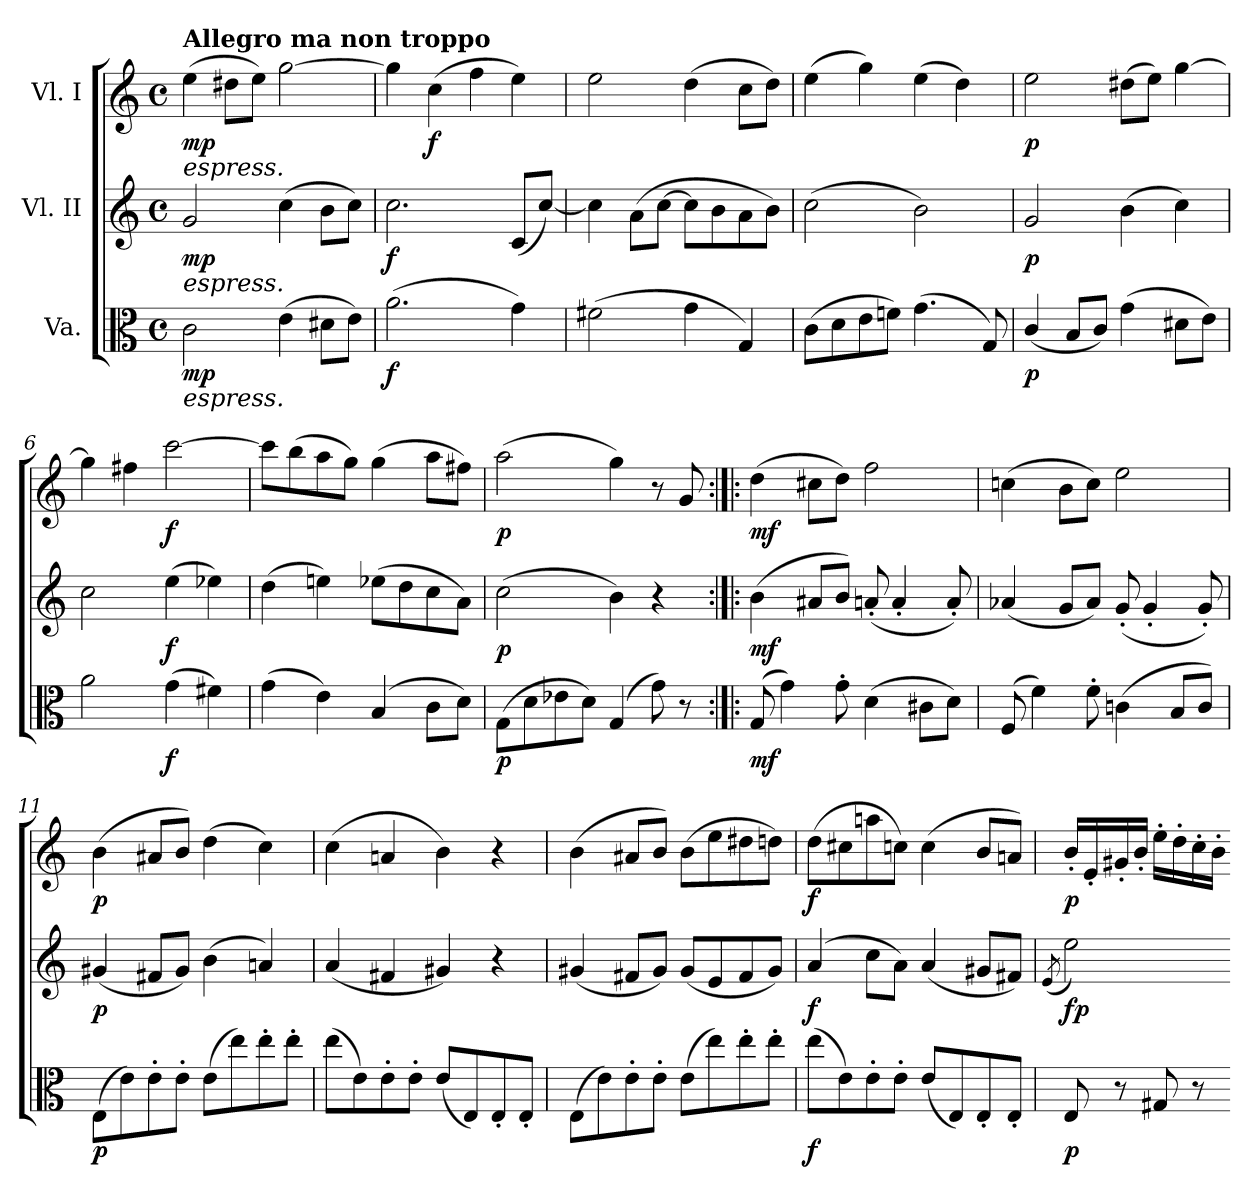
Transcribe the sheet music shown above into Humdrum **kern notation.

**kern	**dynam	**kern	**dynam	**kern	**dynam
*part3	*part3	*part2	*part2	*part1	*part1
*staff3	*staff3	*staff2	*staff2	*staff1	*staff1
*I"Va.	*	*I"Vl. II	*	*I"Vl. I	*
*clefC3	*	*clefG2	*	*clefG2	*
*k[]	*	*k[]	*	*k[]	*
*M4/4	*	*M4/4	*	*M4/4	*
*met(c)	*	*met(c)	*	*met(c)	*
=1	=1	=1	=1	=1	=1
!	!	!	!	!LO:TX:b:i:t=espress.	!
!	!	!	!	!LO:TX:a:B:t=Allegro ma non troppo	!
!	!	!LO:TX:b:i:t=espress.	!	!	!
!LO:TX:b:i:t=espress.	!	!	!	!	!
!	!LO:DY:b	!	!LO:DY:b	!	!LO:DY:b
2c\	mp	2g/	mp	(>4ee\	mp
.	.	.	.	8dd#X\L	.
.	.	.	.	8ee\J)	.
(>4e\	.	(>4cc\	.	[2gg\	.
8d#X\L	.	8b\L	.	.	.
8e\J)	.	8cc\J)	.	.	.
=2	=2	=2	=2	=2	=2
!	!LO:DY:b	!	!LO:DY:b	!	!
(>2.a\	f	2.cc\	f	4gg\]	.
!	!	!	!	!	!LO:DY:b
.	.	.	.	(>4cc\	f
.	.	.	.	4ff\	.
4g\)	.	(<8c/L	.	4ee\)	.
.	.	[8cc/J)	.	.	.
=3	=3	=3	=3	=3	=3
(>2f#X\	.	4cc\]	.	2ee\	.
.	.	(>8a\L	.	.	.
.	.	[8cc\J	.	.	.
4g\	.	8cc\L]	.	(>4dd\	.
.	.	8b\	.	.	.
4G/)	.	8a\	.	8cc\L	.
.	.	8b\J)	.	8dd\J)	.
=4	=4	=4	=4	=4	=4
(>8c\L	.	(>2cc\	.	(>4ee\	.
8d\	.	.	.	.	.
8e\	.	.	.	4gg\)	.
8fn\J)	.	.	.	.	.
(>4.g\	.	2b\)	.	(>4ee\	.
.	.	.	.	4dd\)	.
8G/)	.	.	.	.	.
=5	=5	=5	=5	=5	=5
!	!LO:DY:b	!	!LO:DY:b	!	!LO:DY:b
(<4c/	p	2g/	p	2ee\	p
8B/L	.	.	.	.	.
8c/J)	.	.	.	.	.
(>4g\	.	(>4b\	.	(>8dd#X\L	.
.	.	.	.	8ee\J)	.
8d#X\L	.	4cc\)	.	[4gg\	.
8e\J)	.	.	.	.	.
=6	=6	=6	=6	=6	=6
2a\	.	2cc\	.	4gg\]	.
.	.	.	.	4ff#X\	.
!	!LO:DY:b	!	!LO:DY:b	!	!LO:DY:b
(>4g\	f	(>4ee\	f	[2ccc\	f
4f#X\)	.	4ee-X\)	.	.	.
=7	=7	=7	=7	=7	=7
(>4g\	.	(>4dd\	.	8ccc\L]	.
.	.	.	.	(>8bb\	.
4e\)	.	4een\)	.	8aa\	.
.	.	.	.	8gg\J)	.
(>4B/	.	(>8ee-X\L	.	(>4gg\	.
.	.	8dd\	.	.	.
8c\L	.	8cc\	.	8aa\L	.
8d\J)	.	8a\J)	.	8ff#X\J)	.
=8	=8	=8	=8	=8	=8
!	!LO:DY:b	!	!LO:DY:b	!	!LO:DY:b
(>8G\L	p	(>2cc\	p	(>2aa\	p
8d\	.	.	.	.	.
8e-X\	.	.	.	.	.
8d\J)	.	.	.	.	.
(>4G/	.	4b\)	.	4gg\)	.
8g\)	.	4r	.	8r	.
8r	.	.	.	8g/	.
!!LO:LB:g=z
=9:|!|:	=9:|!|:	=9:|!|:	=9:|!|:	=9:|!|:	=9:|!|:
!	!LO:DY:b	!	!LO:DY:b	!	!LO:DY:b
(>8G/	mf	(>4b\	mf	(>4dd\	mf
4g\)	.	.	.	.	.
.	.	8a#X/L	.	8cc#X\L	.
8g'\	.	8b/J)	.	8dd\J)	.
(>4d\	.	(<8an'/	.	2ff\	.
.	.	4a'/	.	.	.
8c#X\L	.	.	.	.	.
8d\J)	.	8a'/)	.	.	.
=10	=10	=10	=10	=10	=10
(>8F/	.	(<4a-X/	.	(>4ccn\	.
4f\)	.	.	.	.	.
.	.	8g/L	.	8b\L	.
8f'\	.	8a-/J)	.	8cc\J)	.
(>4cn\	.	(<8g'/	.	2ee\	.
.	.	4g'/	.	.	.
8B/L	.	.	.	.	.
8c/J)	.	8g'/)	.	.	.
=11	=11	=11	=11	=11	=11
!	!LO:DY:b	!	!LO:DY:b	!	!LO:DY:b
(>8E\L	p	(<4g#X/	p	(>4b\	p
8e\)	.	.	.	.	.
8e'\	.	8f#X/L	.	8a#X/L	.
8e'\J	.	8g#/J)	.	8b/J)	.
(>8e\L	.	(>4b\	.	(>4dd\	.
8ee\)	.	.	.	.	.
8ee'\	.	4an/)	.	4cc\)	.
8ee'\J	.	.	.	.	.
=12	=12	=12	=12	=12	=12
(>8ee\L	.	(<4a/	.	(>4cc\	.
8e\)	.	.	.	.	.
8e'\	.	4f#X/	.	4an/	.
8e'\J	.	.	.	.	.
(<8e/L	.	4g#X/)	.	4b\)	.
8E/)	.	.	.	.	.
8E'/	.	4r	.	4r	.
8E'/J	.	.	.	.	.
=13	=13	=13	=13	=13	=13
(>8E\L	.	(<4g#X/	.	(>4b\	.
8e\)	.	.	.	.	.
8e'\	.	8f#X/L	.	8a#X/L	.
8e'\J	.	8g#/J)	.	8b/J)	.
(>8e\L	.	(<8g#/L	.	(>8b\L	.
8ee\)	.	8e/	.	8ee\	.
8ee'\	.	8f#/	.	8dd#X\	.
8ee'\J	.	8g#/J)	.	8ddn\J)	.
=14	=14	=14	=14	=14	=14
!	!LO:DY:b	!	!LO:DY:b	!	!LO:DY:b
(>8ee\L	f	(>4a/	f	(>8dd\L	f
8e\)	.	.	.	8cc#X\	.
8e'\	.	8cc\L	.	8aan\	.
8e'\J	.	8a\J)	.	8ccn\J)	.
(<8e/L	.	(<4a/	.	(>4cc\	.
8E/)	.	.	.	.	.
8E'/	.	8g#X/L	.	8b/L	.
8E'/J	.	8f#X/J)	.	8an/J)	.
=15	=15	=15	=15	=15	=15
.	.	(>8qe/	.	.	.
!	!LO:DY:b	!	!LO:DY:b	!	!LO:DY:b
8E/	p	2ee\)	fp	16b'/LL	p
.	.	.	.	16e'/	.
8r	.	.	.	16g#X'/	.
.	.	.	.	16b'/JJ	.
8G#X!/	.	.	.	16ee'\LL	.
.	.	.	.	16dd'!\	.
8r	.	.	.	16cc'!\	.
.	.	.	.	16b'!\JJ	.
=-	=-	=-	=-	=-	=-
*-	*-	*-	*-	*-	*-
